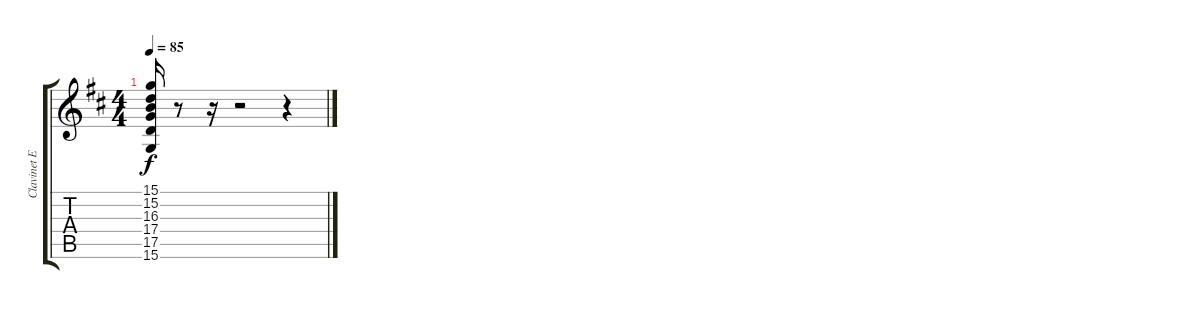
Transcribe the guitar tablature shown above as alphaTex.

\track ("Clavinet Echo" "Clavinet E") {instrument clavinet}
\staff {score tabs}
\tuning (E4 B3 G3 D3 A2 E2) {hide}
\ts (4 4)
\tempo 85
\clef g2
\ks d
(15.1{t} 15.2{t} 16.3{t} 17.4{t} 17.5{t} 15.6{t}).16{dy f} r.8 r.16 r.2 r.4
